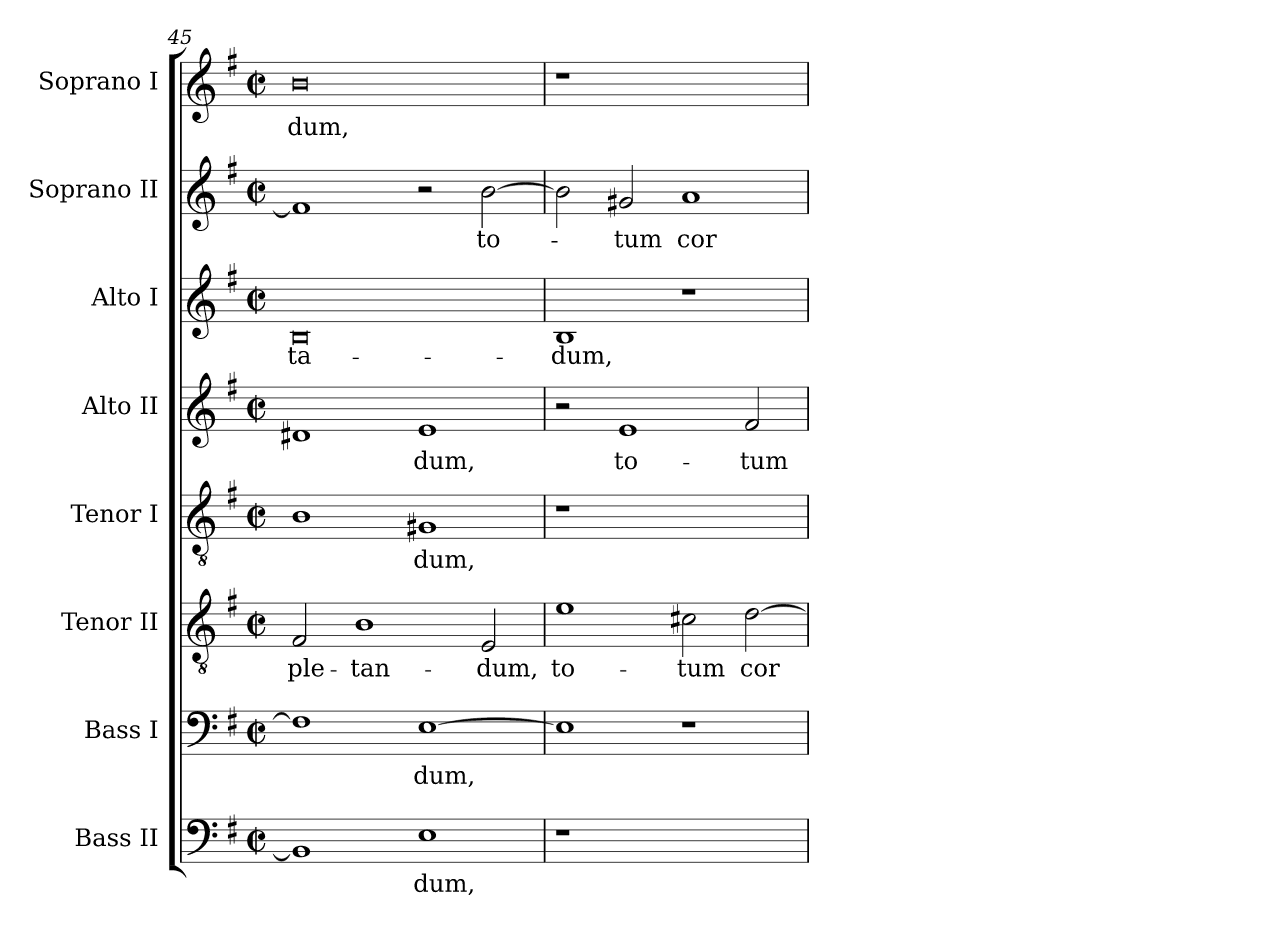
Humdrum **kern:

**kern	**text	**kern	**text	**kern	**text	**kern	**text	**kern	**text	**kern	**text	**kern	**text	**kern	**text
*part8	*part8	*part7	*part7	*part6	*part6	*part5	*part5	*part4	*part4	*part3	*part3	*part2	*part2	*part1	*part1
*staff8	*staff8	*staff7	*staff7	*staff6	*staff6	*staff5	*staff5	*staff4	*staff4	*staff3	*staff3	*staff2	*staff2	*staff1	*staff1
*I"Bass II	*	*I"Bass I	*	*I"Tenor II	*	*I"Tenor I	*	*I"Alto II	*	*I"Alto I	*	*I"Soprano II	*	*I"Soprano I	*
*I'BII	*	*I'BI	*	*I'TII	*	*I'TI	*	*I'AII	*	*I'AI	*	*	*	*	*
!!LO:LB:g=z
*clefF4	*	*clefF4	*	*clefGv2	*	*clefGv2	*	*clefG2	*	*clefG2	*	*clefG2	*	*clefG2	*
*k[f#]	*	*k[f#]	*	*k[f#]	*	*k[f#]	*	*k[f#]	*	*k[f#]	*	*k[f#]	*	*k[f#]	*
*G:	*	*G:	*	*G:	*	*G:	*	*G:	*	*G:	*	*G:	*	*G:	*
*M2/2	*	*M2/2	*	*M2/2	*	*M2/2	*	*M2/2	*	*M2/2	*	*M2/2	*	*M2/2	*
*met(c|)	*	*met(c|)	*	*met(c|)	*	*met(c|)	*	*met(c|)	*	*met(c|)	*	*met(c|)	*	*met(c|)	*
=45	=45	=45	=45	=45	=45	=45	=45	=45	=45	=45	=45	=45	=45	=45	=45
!	!	!	!	!	!LO:LY:b:color=#000000	!	!	!	!	!	!	!	!	!	!
!	!	!	!	!	!	!	!	!	!	!	!LO:LY:b:color=#000000	!	!	!	!
!	!	!	!	!	!	!	!	!	!	!	!	!	!	!	!LO:LY:b:color=#000000
1BBi]	.	1F#i]	.	2F#i/	-ple-	1Bi	.	1d#Xi	.	0Bi	-ta-	1f#i]	.	0bi	-dum,
!	!	!	!	!	!LO:LY:b:color=#000000	!	!	!	!	!	!	!	!	!	!
.	.	.	.	1Bi	-tan-	.	.	.	.	.	.	.	.	.	.
!	!LO:LY:b:color=#000000	!	!	!	!	!	!	!	!	!	!	!	!	!	!
!	!	!	!LO:LY:b:color=#000000	!	!	!	!	!	!	!	!	!	!	!	!
!	!	!	!	!	!	!	!LO:LY:b:color=#000000	!	!	!	!	!	!	!	!
!	!	!	!	!	!	!	!	!	!LO:LY:b:color=#000000	!	!	!	!	!	!
1Ei	-dum,	[>1Ei	-dum,	.	.	1G#Xi	-dum,	1ei	-dum,	.	.	2r	.	.	.
!	!	!	!	!	!LO:LY:b:color=#000000	!	!	!	!	!	!	!	!	!	!
!	!	!	!	!	!	!	!	!	!	!	!	!	!LO:LY:b:color=#000000	!	!
.	.	.	.	2Ei/	-dum,	.	.	.	.	.	.	[>2bi\	to-	.	.
=46	=46	=46	=46	=46	=46	=46	=46	=46	=46	=46	=46	=46	=46	=46	=46
!LO:N:vis=1	!	!	!	!	!	!	!	!	!	!	!	!	!	!	!
!	!	!	!	!	!LO:LY:b:color=#000000	!LO:N:vis=1	!	!	!	!	!	!	!	!	!
!	!	!	!	!	!	!	!	!	!	!	!LO:LY:b:color=#000000	!	!	!LO:N:vis=1	!
1r	.	1Ei]	.	1ei	to-	1r	.	2r	.	1Bi	-dum,	2bi\]	.	1r	.
!	!	!	!	!	!	!	!	!	!LO:LY:b:color=#000000	!	!	!	!	!	!
!	!	!	!	!	!	!	!	!	!	!	!	!	!LO:LY:b:color=#000000	!	!
.	.	.	.	.	.	.	.	1ei	to-	.	.	2g#Xi/	-tum	.	.
!	!	!	!	!	!LO:LY:b:color=#000000	!	!	!	!	!	!	!	!	!	!
!	!	!	!	!	!	!	!	!	!	!	!	!	!LO:LY:b:color=#000000	!	!
1ryy	.	1r	.	2c#Xi\	-tum	1ryy	.	.	.	1r	.	1ai	cor-	1ryy	.
!	!	!	!	!	!LO:LY:b:color=#000000	!	!	!	!	!	!	!	!	!	!
!	!	!	!	!	!	!	!	!	!LO:LY:b:color=#000000	!	!	!	!	!	!
.	.	.	.	[>2di\	cor-	.	.	2f#i/	-tum	.	.	.	.	.	.
=	=	=	=	=	=	=	=	=	=	=	=	=	=	=	=
*-	*-	*-	*-	*-	*-	*-	*-	*-	*-	*-	*-	*-	*-	*-	*-
